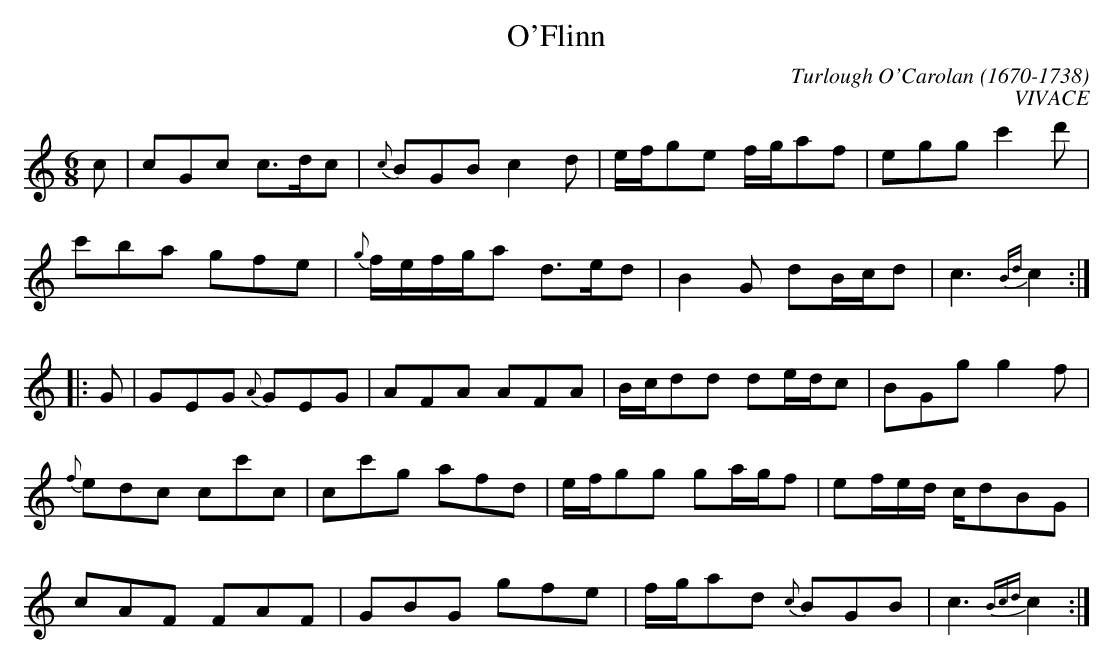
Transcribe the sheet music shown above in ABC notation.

X:1occ
T:O'Flinn
C:Turlough O'Carolan (1670-1738)
C:VIVACE
M:6/8
L:1/8
K:C
c|cGc c3/2d/2c|{c}BGB c2d|e/2f/2ge f/2g/2af|egg c'2d'|
c'ba gfe|{g}f/2e/2f/2g/2a d3/2e/2d|B2G dB/2c/2d|c3{Bd}c2:|
|:G|GEG {A}GEG|AFA AFA|B/2c/2dd de/2d/2c|BGg g2f|
{f}edc cc'c|cc'g afd|e/2f/2gg ga/2g/2f|ef/2e/2d/2 c/2dBG|
cAF FAF|GBG gfe|f/2g/2ad {c}BGB|c3{Bcd}c2:|
